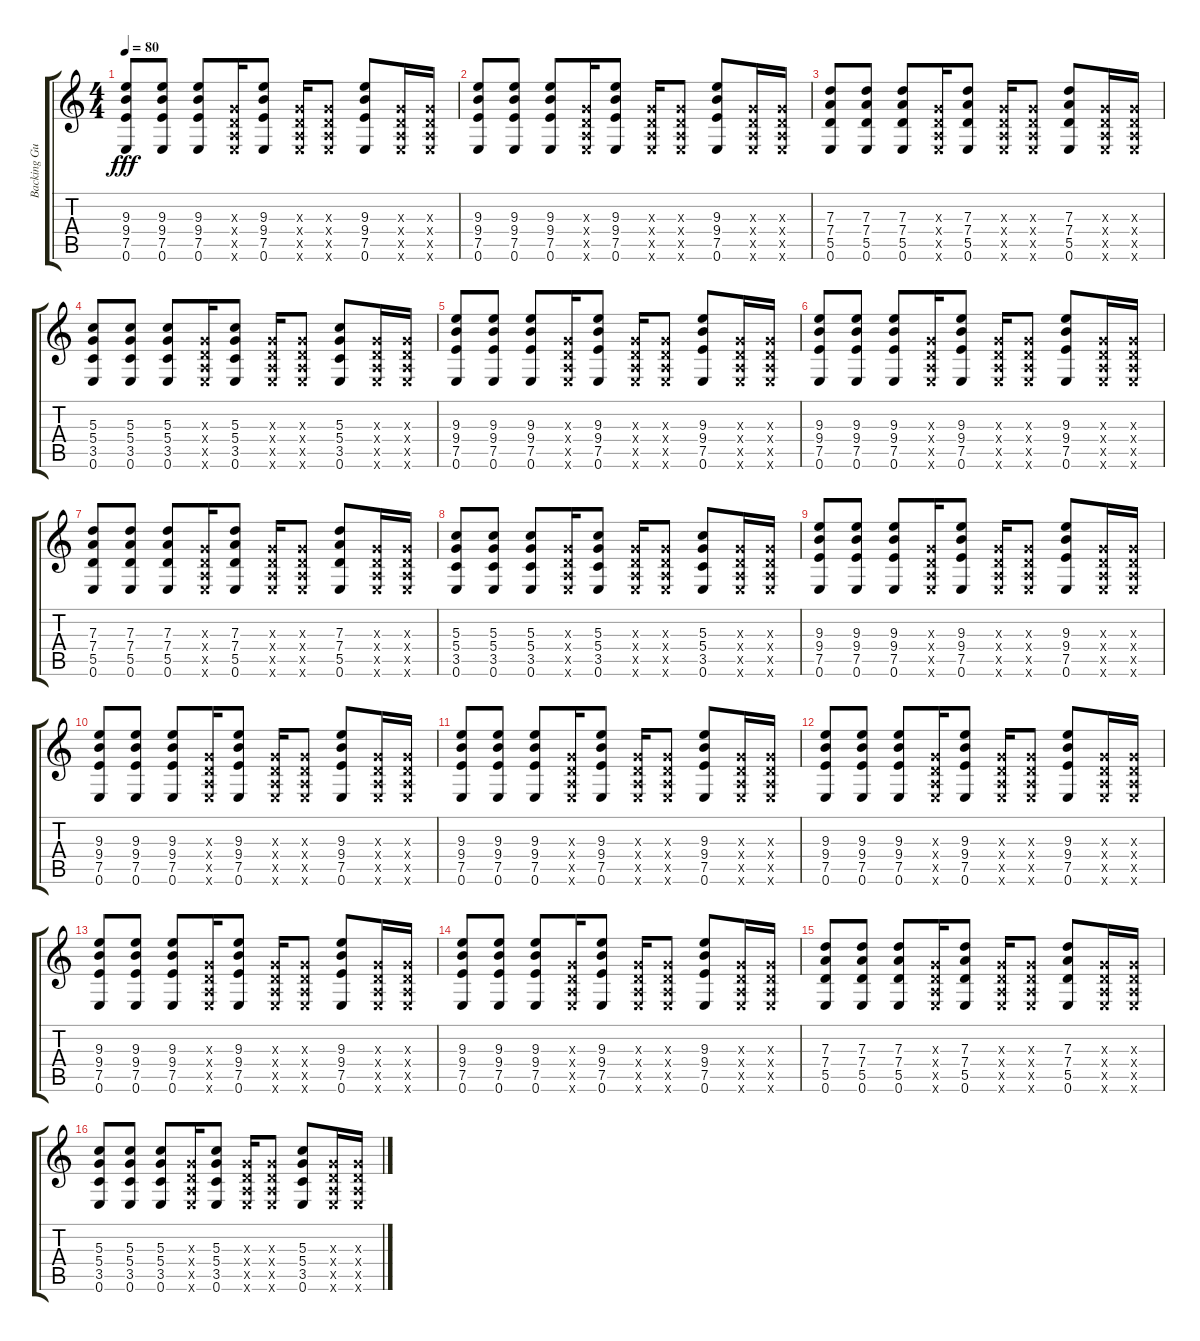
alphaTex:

\track ("Backing Guitar Distorted (kjartan sveins" "Backing Gu") {instrument distortionguitar}
\staff {score tabs}
\tuning (E4 B3 G3 D3 A2 E2) {hide}
\ts (4 4)
\tempo 80
\clef g2
\ks c
(9.3 9.4 7.5 0.6).8{dy fff} (9.3 9.4 7.5 0.6).8 (9.3 9.4 7.5 0.6).8 (0.3{x} 0.4{x} 0.5{x} 0.6{x}).16 (9.3 9.4 7.5 0.6).8 (0.3{x} 0.4{x} 0.5{x} 0.6{x}).16 (0.3{x} 0.4{x} 0.5{x} 0.6{x}).8 (9.3 9.4 7.5 0.6).8 (0.3{x} 0.4{x} 0.5{x} 0.6{x}).16 (0.3{x} 0.4{x} 0.5{x} 0.6{x}).16 |
(9.3 9.4 7.5 0.6).8 (9.3 9.4 7.5 0.6).8 (9.3 9.4 7.5 0.6).8 (0.3{x} 0.4{x} 0.5{x} 0.6{x}).16 (9.3 9.4 7.5 0.6).8 (0.3{x} 0.4{x} 0.5{x} 0.6{x}).16 (0.3{x} 0.4{x} 0.5{x} 0.6{x}).8 (9.3 9.4 7.5 0.6).8 (0.3{x} 0.4{x} 0.5{x} 0.6{x}).16 (0.3{x} 0.4{x} 0.5{x} 0.6{x}).16 |
(7.3 7.4 5.5 0.6).8 (7.3 7.4 5.5 0.6).8 (7.3 7.4 5.5 0.6).8 (0.3{x} 0.4{x} 0.5{x} 0.6{x}).16 (7.3 7.4 5.5 0.6).8 (0.3{x} 0.4{x} 0.5{x} 0.6{x}).16 (0.3{x} 0.4{x} 0.5{x} 0.6{x}).8 (7.3 7.4 5.5 0.6).8 (0.3{x} 0.4{x} 0.5{x} 0.6{x}).16 (0.3{x} 0.4{x} 0.5{x} 0.6{x}).16 |
(5.3 5.4 3.5 0.6).8 (5.3 5.4 3.5 0.6).8 (5.3 5.4 3.5 0.6).8 (0.3{x} 0.4{x} 0.5{x} 0.6{x}).16 (5.3 5.4 3.5 0.6).8 (0.3{x} 0.4{x} 0.5{x} 0.6{x}).16 (0.3{x} 0.4{x} 0.5{x} 0.6{x}).8 (5.3 5.4 3.5 0.6).8 (0.3{x} 0.4{x} 0.5{x} 0.6{x}).16 (0.3{x} 0.4{x} 0.5{x} 0.6{x}).16 |
(9.3 9.4 7.5 0.6).8 (9.3 9.4 7.5 0.6).8 (9.3 9.4 7.5 0.6).8 (0.3{x} 0.4{x} 0.5{x} 0.6{x}).16 (9.3 9.4 7.5 0.6).8 (0.3{x} 0.4{x} 0.5{x} 0.6{x}).16 (0.3{x} 0.4{x} 0.5{x} 0.6{x}).8 (9.3 9.4 7.5 0.6).8 (0.3{x} 0.4{x} 0.5{x} 0.6{x}).16 (0.3{x} 0.4{x} 0.5{x} 0.6{x}).16 |
(9.3 9.4 7.5 0.6).8 (9.3 9.4 7.5 0.6).8 (9.3 9.4 7.5 0.6).8 (0.3{x} 0.4{x} 0.5{x} 0.6{x}).16 (9.3 9.4 7.5 0.6).8 (0.3{x} 0.4{x} 0.5{x} 0.6{x}).16 (0.3{x} 0.4{x} 0.5{x} 0.6{x}).8 (9.3 9.4 7.5 0.6).8 (0.3{x} 0.4{x} 0.5{x} 0.6{x}).16 (0.3{x} 0.4{x} 0.5{x} 0.6{x}).16 |
(7.3 7.4 5.5 0.6).8 (7.3 7.4 5.5 0.6).8 (7.3 7.4 5.5 0.6).8 (0.3{x} 0.4{x} 0.5{x} 0.6{x}).16 (7.3 7.4 5.5 0.6).8 (0.3{x} 0.4{x} 0.5{x} 0.6{x}).16 (0.3{x} 0.4{x} 0.5{x} 0.6{x}).8 (7.3 7.4 5.5 0.6).8 (0.3{x} 0.4{x} 0.5{x} 0.6{x}).16 (0.3{x} 0.4{x} 0.5{x} 0.6{x}).16 |
(5.3 5.4 3.5 0.6).8 (5.3 5.4 3.5 0.6).8 (5.3 5.4 3.5 0.6).8 (0.3{x} 0.4{x} 0.5{x} 0.6{x}).16 (5.3 5.4 3.5 0.6).8 (0.3{x} 0.4{x} 0.5{x} 0.6{x}).16 (0.3{x} 0.4{x} 0.5{x} 0.6{x}).8 (5.3 5.4 3.5 0.6).8 (0.3{x} 0.4{x} 0.5{x} 0.6{x}).16 (0.3{x} 0.4{x} 0.5{x} 0.6{x}).16 |
(9.3 9.4 7.5 0.6).8 (9.3 9.4 7.5 0.6).8 (9.3 9.4 7.5 0.6).8 (0.3{x} 0.4{x} 0.5{x} 0.6{x}).16 (9.3 9.4 7.5 0.6).8 (0.3{x} 0.4{x} 0.5{x} 0.6{x}).16 (0.3{x} 0.4{x} 0.5{x} 0.6{x}).8 (9.3 9.4 7.5 0.6).8 (0.3{x} 0.4{x} 0.5{x} 0.6{x}).16 (0.3{x} 0.4{x} 0.5{x} 0.6{x}).16 |
(9.3 9.4 7.5 0.6).8 (9.3 9.4 7.5 0.6).8 (9.3 9.4 7.5 0.6).8 (0.3{x} 0.4{x} 0.5{x} 0.6{x}).16 (9.3 9.4 7.5 0.6).8 (0.3{x} 0.4{x} 0.5{x} 0.6{x}).16 (0.3{x} 0.4{x} 0.5{x} 0.6{x}).8 (9.3 9.4 7.5 0.6).8 (0.3{x} 0.4{x} 0.5{x} 0.6{x}).16 (0.3{x} 0.4{x} 0.5{x} 0.6{x}).16 |
(9.3 9.4 7.5 0.6).8 (9.3 9.4 7.5 0.6).8 (9.3 9.4 7.5 0.6).8 (0.3{x} 0.4{x} 0.5{x} 0.6{x}).16 (9.3 9.4 7.5 0.6).8 (0.3{x} 0.4{x} 0.5{x} 0.6{x}).16 (0.3{x} 0.4{x} 0.5{x} 0.6{x}).8 (9.3 9.4 7.5 0.6).8 (0.3{x} 0.4{x} 0.5{x} 0.6{x}).16 (0.3{x} 0.4{x} 0.5{x} 0.6{x}).16 |
(9.3 9.4 7.5 0.6).8 (9.3 9.4 7.5 0.6).8 (9.3 9.4 7.5 0.6).8 (0.3{x} 0.4{x} 0.5{x} 0.6{x}).16 (9.3 9.4 7.5 0.6).8 (0.3{x} 0.4{x} 0.5{x} 0.6{x}).16 (0.3{x} 0.4{x} 0.5{x} 0.6{x}).8 (9.3 9.4 7.5 0.6).8 (0.3{x} 0.4{x} 0.5{x} 0.6{x}).16 (0.3{x} 0.4{x} 0.5{x} 0.6{x}).16 |
(9.3 9.4 7.5 0.6).8 (9.3 9.4 7.5 0.6).8 (9.3 9.4 7.5 0.6).8 (0.3{x} 0.4{x} 0.5{x} 0.6{x}).16 (9.3 9.4 7.5 0.6).8 (0.3{x} 0.4{x} 0.5{x} 0.6{x}).16 (0.3{x} 0.4{x} 0.5{x} 0.6{x}).8 (9.3 9.4 7.5 0.6).8 (0.3{x} 0.4{x} 0.5{x} 0.6{x}).16 (0.3{x} 0.4{x} 0.5{x} 0.6{x}).16 |
(9.3 9.4 7.5 0.6).8 (9.3 9.4 7.5 0.6).8 (9.3 9.4 7.5 0.6).8 (0.3{x} 0.4{x} 0.5{x} 0.6{x}).16 (9.3 9.4 7.5 0.6).8 (0.3{x} 0.4{x} 0.5{x} 0.6{x}).16 (0.3{x} 0.4{x} 0.5{x} 0.6{x}).8 (9.3 9.4 7.5 0.6).8 (0.3{x} 0.4{x} 0.5{x} 0.6{x}).16 (0.3{x} 0.4{x} 0.5{x} 0.6{x}).16 |
(7.3 7.4 5.5 0.6).8 (7.3 7.4 5.5 0.6).8 (7.3 7.4 5.5 0.6).8 (0.3{x} 0.4{x} 0.5{x} 0.6{x}).16 (7.3 7.4 5.5 0.6).8 (0.3{x} 0.4{x} 0.5{x} 0.6{x}).16 (0.3{x} 0.4{x} 0.5{x} 0.6{x}).8 (7.3 7.4 5.5 0.6).8 (0.3{x} 0.4{x} 0.5{x} 0.6{x}).16 (0.3{x} 0.4{x} 0.5{x} 0.6{x}).16 |
(5.3 5.4 3.5 0.6).8 (5.3 5.4 3.5 0.6).8 (5.3 5.4 3.5 0.6).8 (0.3{x} 0.4{x} 0.5{x} 0.6{x}).16 (5.3 5.4 3.5 0.6).8 (0.3{x} 0.4{x} 0.5{x} 0.6{x}).16 (0.3{x} 0.4{x} 0.5{x} 0.6{x}).8 (5.3 5.4 3.5 0.6).8 (0.3{x} 0.4{x} 0.5{x} 0.6{x}).16 (0.3{x} 0.4{x} 0.5{x} 0.6{x}).16
